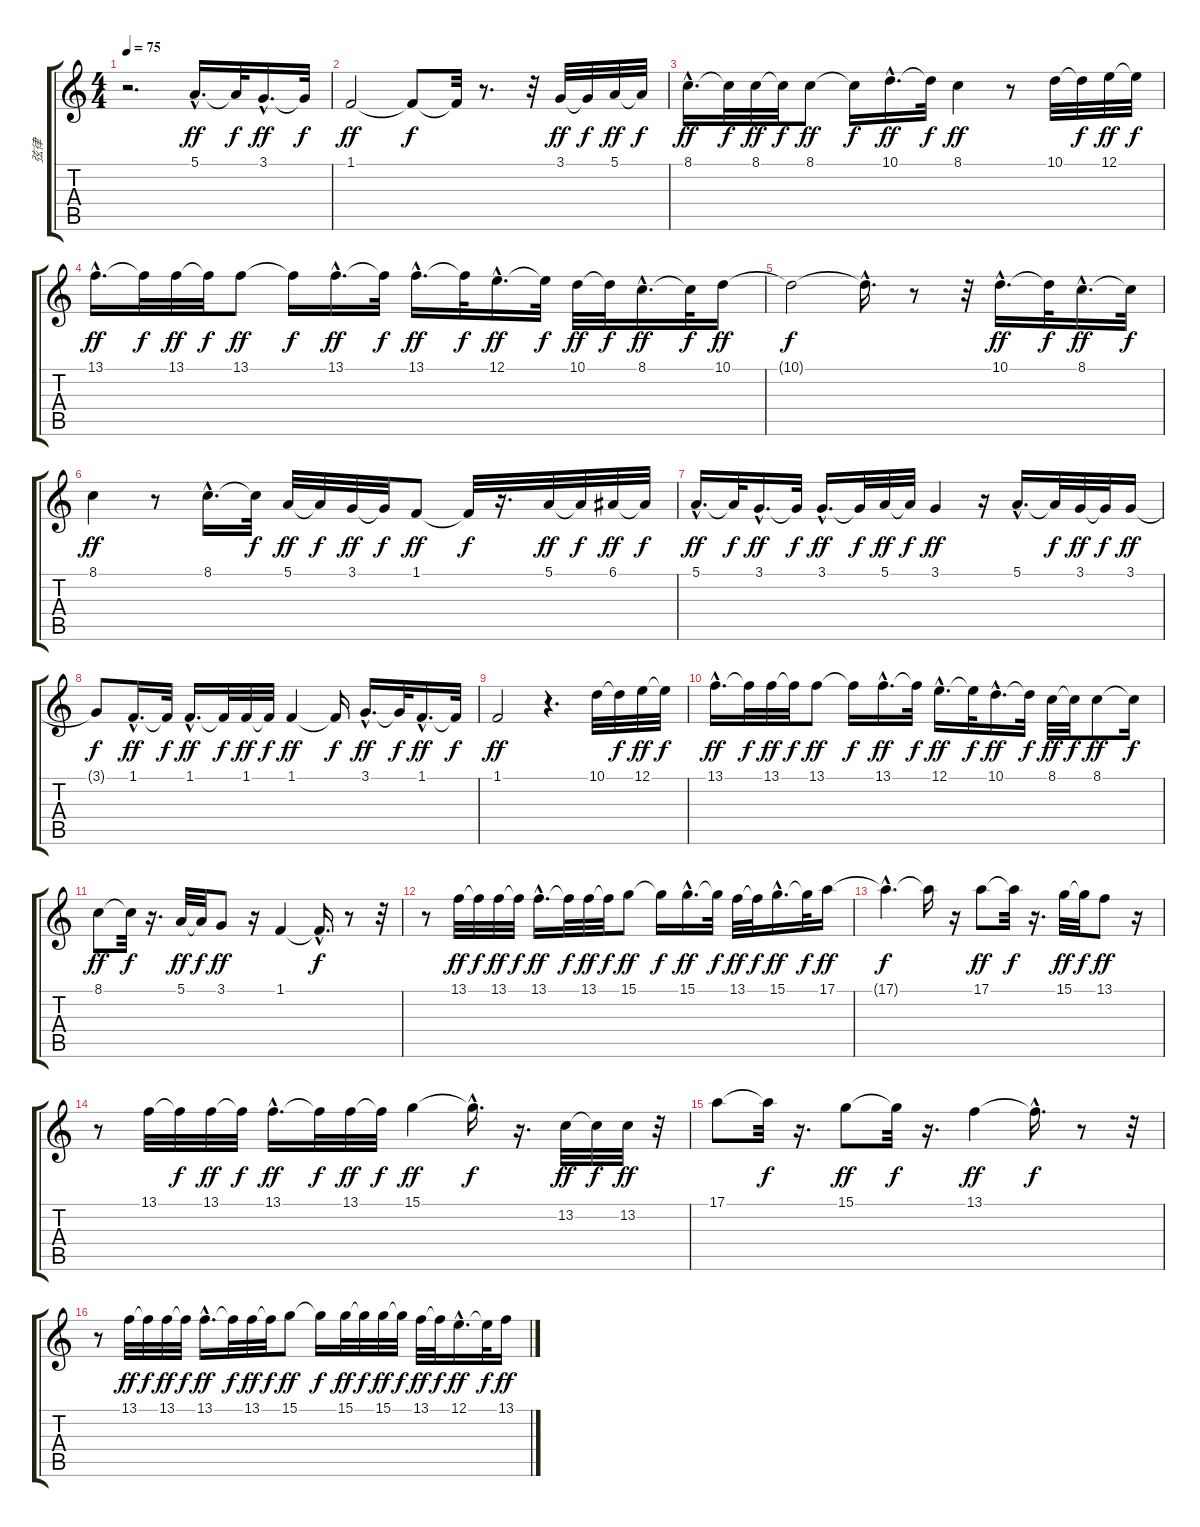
\track ("弦律" "弦律") {instrument electricgrandpiano}
\staff {score tabs}
\tuning (E4 B3 G3 D3 A2 E2) {hide}
\ts (4 4)
\tempo 75
\clef g2
\ks c
r.2{d dy f} 5.1{hac}.16{d dy ff} 5.1{t}.32{dy f} 3.1{hac}.16{d dy ff} 3.1{t}.32{dy f} |
1.1.2{dy ff} 1.1{t}.8{dy f} 1.1{t}.32 r.8{d} r.32 3.1.32{dy ff} 3.1{t}.32{dy f} 5.1.32{dy ff} 5.1{t}.32{dy f} |
8.1{hac}.16{d dy ff} 8.1{t}.32{dy f} 8.1.32{dy ff} 8.1{t}.32{dy f} 8.1.8{dy ff} 8.1{t}.16{dy f} 10.1{hac}.16{d dy ff} 10.1{t}.32{dy f} 8.1.4{dy ff} r.8 10.1.32 10.1{t}.32{dy f} 12.1.32{dy ff} 12.1{t}.32{dy f} |
13.1{hac}.16{d dy ff} 13.1{t}.32{dy f} 13.1.32{dy ff} 13.1{t}.32{dy f} 13.1.8{dy ff} 13.1{t}.16{dy f} 13.1{hac}.16{d dy ff} 13.1{t}.32{dy f} 13.1{hac}.16{d dy ff} 13.1{t}.32{dy f} 12.1{hac}.16{d dy ff} 12.1{t}.32{dy f} 10.1.32{dy ff} 10.1{t}.32{dy f} 8.1{hac}.16{d dy ff} 8.1{t}.32{dy f} 10.1.16{dy ff} |
10.1{t}.2{dy f} 10.1{hac t}.16{d} r.8 r.32 10.1{hac}.16{d dy ff} 10.1{t}.32{dy f} 8.1{hac}.16{d dy ff} 8.1{t}.32{dy f} |
8.1.4{dy ff} r.8 8.1{hac}.16{d} 8.1{t}.32{dy f} 5.1.32{dy ff} 5.1{t}.32{dy f} 3.1.32{dy ff} 3.1{t}.32{dy f} 1.1.8{dy ff} 1.1{t}.32{dy f} r.16{d} 5.1.32{dy ff} 5.1{t}.32{dy f} 6.1.32{dy ff} 6.1{t}.32{dy f} |
5.1{hac}.16{d dy ff} 5.1{t}.32{dy f} 3.1{hac}.16{d dy ff} 3.1{t}.32{dy f} 3.1{hac}.16{d dy ff} 3.1{t}.32{dy f} 5.1.32{dy ff} 5.1{t}.32{dy f} 3.1.4{dy ff} r.16 5.1{hac}.16{d} 5.1{t}.32{dy f} 3.1.32{dy ff} 3.1{t}.32{dy f} 3.1.16{dy ff} |
3.1{t}.8{dy f} 1.1{hac}.16{d dy ff} 1.1{t}.32{dy f} 1.1{hac}.16{d dy ff} 1.1{t}.32{dy f} 1.1.32{dy ff} 1.1{t}.32{dy f} 1.1.4{dy ff} 1.1{t}.16{dy f} 3.1{hac}.16{d dy ff} 3.1{t}.32{dy f} 1.1{hac}.16{d dy ff} 1.1{t}.32{dy f} |
1.1.2{dy ff} r.4{d} 10.1.32 10.1{t}.32{dy f} 12.1.32{dy ff} 12.1{t}.32{dy f} |
13.1{hac}.16{d dy ff} 13.1{t}.32{dy f} 13.1.32{dy ff} 13.1{t}.32{dy f} 13.1.8{dy ff} 13.1{t}.16{dy f} 13.1{hac}.16{d dy ff} 13.1{t}.32{dy f} 12.1{hac}.16{d dy ff} 12.1{t}.32{dy f} 10.1{hac}.16{d dy ff} 10.1{t}.32{dy f} 8.1.32{dy ff} 8.1{t}.32{dy f} 8.1.8{dy ff} 8.1{t}.16{dy f} |
8.1.8{dy ff} 8.1{t}.32{dy f} r.16{d} 5.1.32{dy ff} 5.1{t}.32{dy f} 3.1.8{dy ff} r.16 1.1.4 1.1{hac t}.16{d dy f} r.8 r.32 |
r.8 13.1.32{dy ff} 13.1{t}.32{dy f} 13.1.32{dy ff} 13.1{t}.32{dy f} 13.1{hac}.16{d dy ff} 13.1{t}.32{dy f} 13.1.32{dy ff} 13.1{t}.32{dy f} 15.1.8{dy ff} 15.1{t}.16{dy f} 15.1{hac}.16{d dy ff} 15.1{t}.32{dy f} 13.1.32{dy ff} 13.1{t}.32{dy f} 15.1{hac}.16{d dy ff} 15.1{t}.32{dy f} 17.1.16{dy ff} |
17.1{hac t}.4{d dy f} 17.1{t}.16 r.16 17.1.8{dy ff} 17.1{t}.32{dy f} r.16{d} 15.1.32{dy ff} 15.1{t}.32{dy f} 13.1.8{dy ff} r.16 |
r.8 13.1.32 13.1{t}.32{dy f} 13.1.32{dy ff} 13.1{t}.32{dy f} 13.1{hac}.16{d dy ff} 13.1{t}.32{dy f} 13.1.32{dy ff} 13.1{t}.32{dy f} 15.1.4{dy ff} 15.1{hac t}.16{d dy f} r.16{d} 13.2.32{dy ff} 13.2{t}.32{dy f} 13.2.32{dy ff} r.32 |
17.1.8 17.1{t}.32{dy f} r.16{d} 15.1.8{dy ff} 15.1{t}.32{dy f} r.16{d} 13.1.4{dy ff} 13.1{hac t}.16{d dy f} r.8 r.32 |
r.8 13.1.32{dy ff} 13.1{t}.32{dy f} 13.1.32{dy ff} 13.1{t}.32{dy f} 13.1{hac}.16{d dy ff} 13.1{t}.32{dy f} 13.1.32{dy ff} 13.1{t}.32{dy f} 15.1.8{dy ff} 15.1{t}.16{dy f} 15.1.32{dy ff} 15.1{t}.32{dy f} 15.1.32{dy ff} 15.1{t}.32{dy f} 13.1.32{dy ff} 13.1{t}.32{dy f} 12.1{hac}.16{d dy ff} 12.1{t}.32{dy f} 13.1.16{dy ff}
